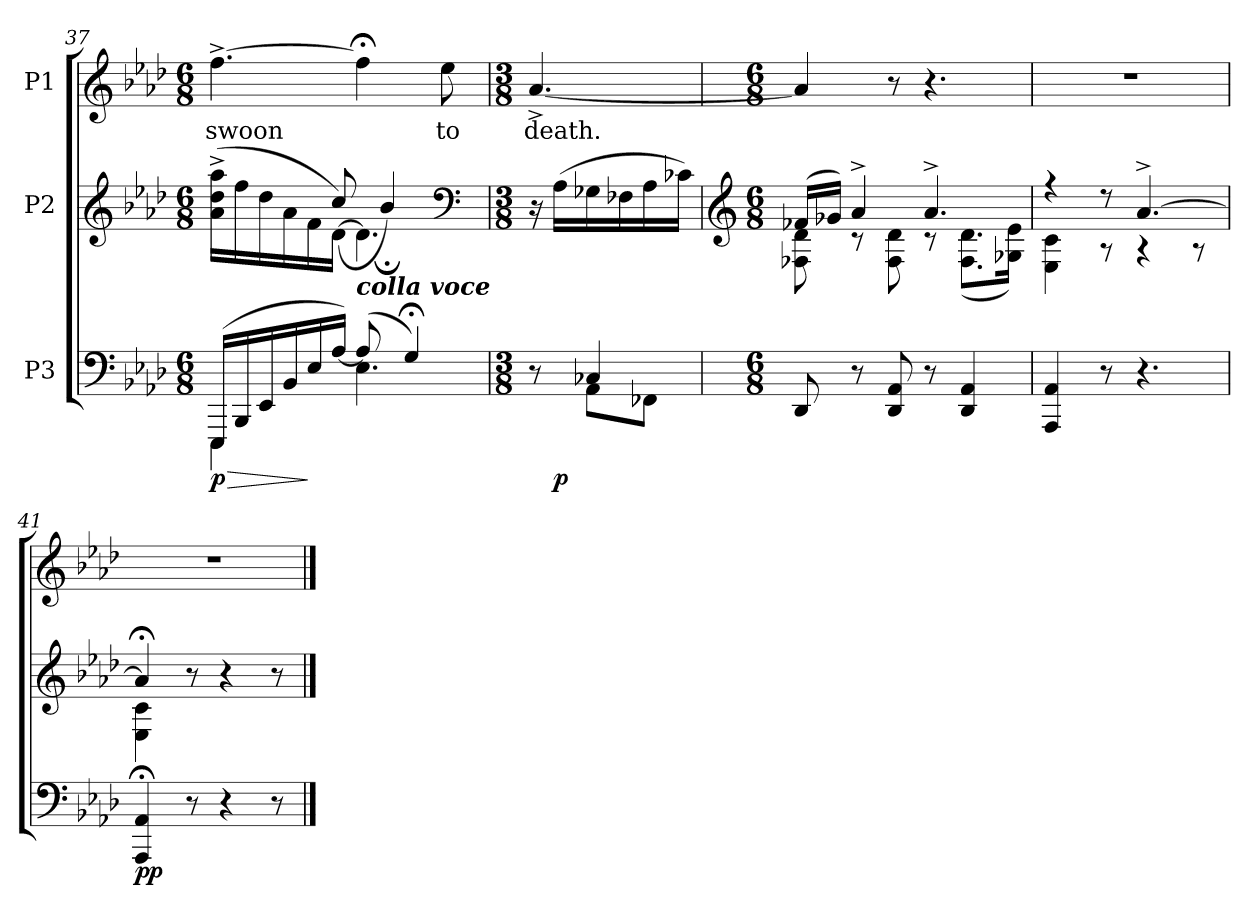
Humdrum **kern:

**kern	**dynam	**kern	**kern	**text
*part3	*part3	*part2	*part1	*part1
*staff3	*staff3	*staff2	*staff1	*staff1
*I"P3	*	*I"P2	*I"P1	*
*clefF4	*	*clefG2	*clefG2	*
*k[b-e-a-d-]	*	*k[b-e-a-d-]	*k[b-e-a-d-]	*
*A-:	*	*A-:	*A-:	*
*M6/8	*	*M6/8	*M6/8	*
=37	=37	=37	=37	=37
!	!LO:HP:b	!	!	!
*^	*	*^	*	*
!	!	!	!	!	!	!LO:LY:b:color=#000000
(16EEE-i/LL	4EEE-i\	> p	(16a-i\^ 16dd-i^ 16aa-i^LL	8ryy	[4.ff^i\	swoon
16BBB-i/	.	.	16ffi\	.	.	.
16EE-i/	.	.	16dd-i\	8ryy	.	.
16BB-i/	.	.	16a-i\	.	.	.
16E-i/	8ryy	]	16fi\	16ryy	.	.
[16A-i/JJ)	.	.	[16d-i\JJ)	(8cci/	.	.
!LO:TX:a:Bi:t=colla voce	!	!	!	!	!	!
(8A-i/]	4.E-i\	.	4.d-i\]	.	4ff;i\]	.
.	.	.	.	4b-;i/)	.	.
4G;i/)	.	.	.	.	.	.
!	!	!	!	!	!	!LO:LY:b:color=#000000
.	.	.	.	.	8ee-i\	to
*	*	*	*clefF4	*	*	*
.	.	.	.	16ryy	.	.
*v	*v	*	*	*	*	*
*	*	*v	*v	*	*
!!LO:LB:g=z
=38	=38	=38	=38	=38
*M3/8	*	*M3/8	*M3/8	*
*^	*	*	*	*
*	*	*	*^	*	*
!	!	!	!	!	!	!LO:LY:b:color=#000000
*	*^	*	*v	*v	*	*
8r	8ryy	16ryy	.	16r	[4.a-^i/	death.
.	.	4ryy	p	(16A-i\LL	.	.
4C-Xi/	8AA-i\L	.	.	16G-Xi\	.	.
.	.	.	.	16F-Xi\	.	.
.	8FF-Xi\J	.	.	16A-i\	.	.
.	.	16ryy	.	16c-Xi\JJ)	.	.
*v	*v	*v	*	*	*	*
=39	=39	=39	=39	=39
*	*	*clefG2	*	*
*M6/8	*	*M6/8	*M6/8	*
*	*	*^	*	*
8DD-i/	.	(16f-Xi/LL	8F-Xi\ 8d-i	4a-i/]	.
.	.	16g-Xi/JJ)	.	.	.
8r	.	4a-^i/	8r	.	.
8DD-i/ 8AA-i	.	.	8F-i\ 8d-i	8r	.
8r	.	4.a-^i/	8r	4.r	.
4DD-i/ 4AA-i	.	.	(8.F-i\ 8.d-iL	.	.
.	.	.	16G-Xi\ 16e-iJk)	.	.
=40	=40	=40	=40	=40	=40
!	!	!	!	!LO:N:vis=1	!
4AAA-i/ 4AA-i	.	4r	4E-i\ 4ci	2.r	.
8r	.	8r	8r	.	.
4.r	.	[4.a-^i/	4r	.	.
.	.	.	8r	.	.
=41	=41	=41	=41	=41	=41
!	!	!	!	!LO:N:vis=1	!
4AAA-i/; 4AA-i;	pp	4a-;i/]	4E-i\ 4ci	2.r	.
8r	.	8r	8ryy	.	.
4r	.	4r	4ryy	.	.
8r	.	8r	8ryy	.	.
*	*	*v	*v	*	*
==	==	==	==	==
*-	*-	*-	*-	*-
